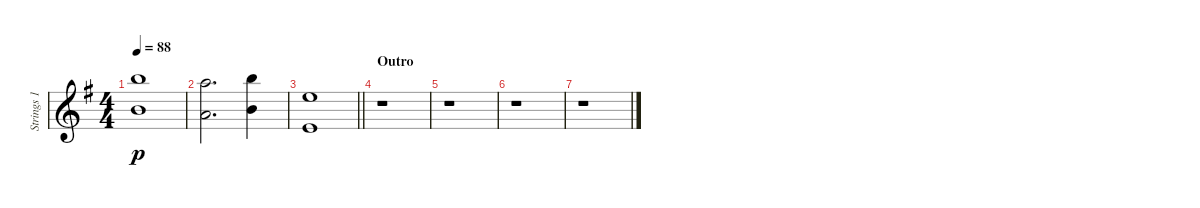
\track ("Strings 1" "Strings 1") {instrument stringensemble1}
\staff {score}
\tuning (E4 B3 G3 D3 A2 E2) {hide}
\ts (4 4)
\tempo 88
\clef g2
\ks eminor
(19.1 12.2).1{dy p} |
(17.1 10.2).2{d} (19.1 12.2).4 |
\barLineRight lightlight
(12.1 5.2).1 |
\section ("" "Outro")
r.1 |
r.1 |
r.1 |
r.1
